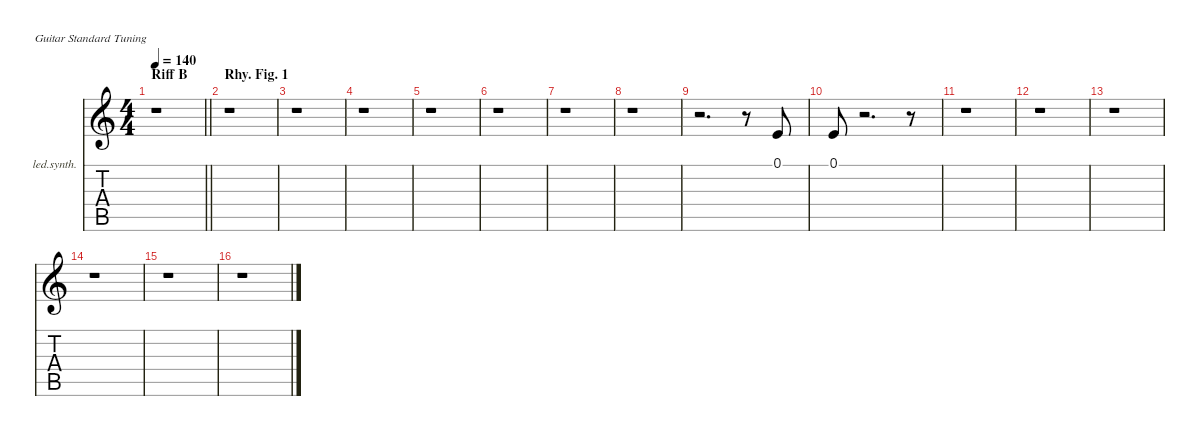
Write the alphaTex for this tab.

\defaultSystemsLayout 4
\hideDynamics
\bracketExtendMode nobrackets
\firstSystemTrackNameOrientation horizontal
\otherSystemsTrackNameOrientation horizontal
\track ("Voice" "led.synth.") {instrument lead6voice}
\staff {score tabs}
\tuning (E4 B3 G3 D3 A2 E2)
\ts (4 4)
\section ("" "Riff B")
\tempo 140
\clef g2
\barLineRight lightlight
\ks c
r.1{dy f} |
\section ("" "Rhy. Fig. 1")
r.1 |
r.1 |
r.1 |
r.1 |
r.1 |
r.1 |
r.1 |
r.2{d} r.8 0.1.8 |
0.1.8 r.2{d} r.8 |
r.1 |
r.1 |
r.1 |
r.1 |
r.1 |
r.1
